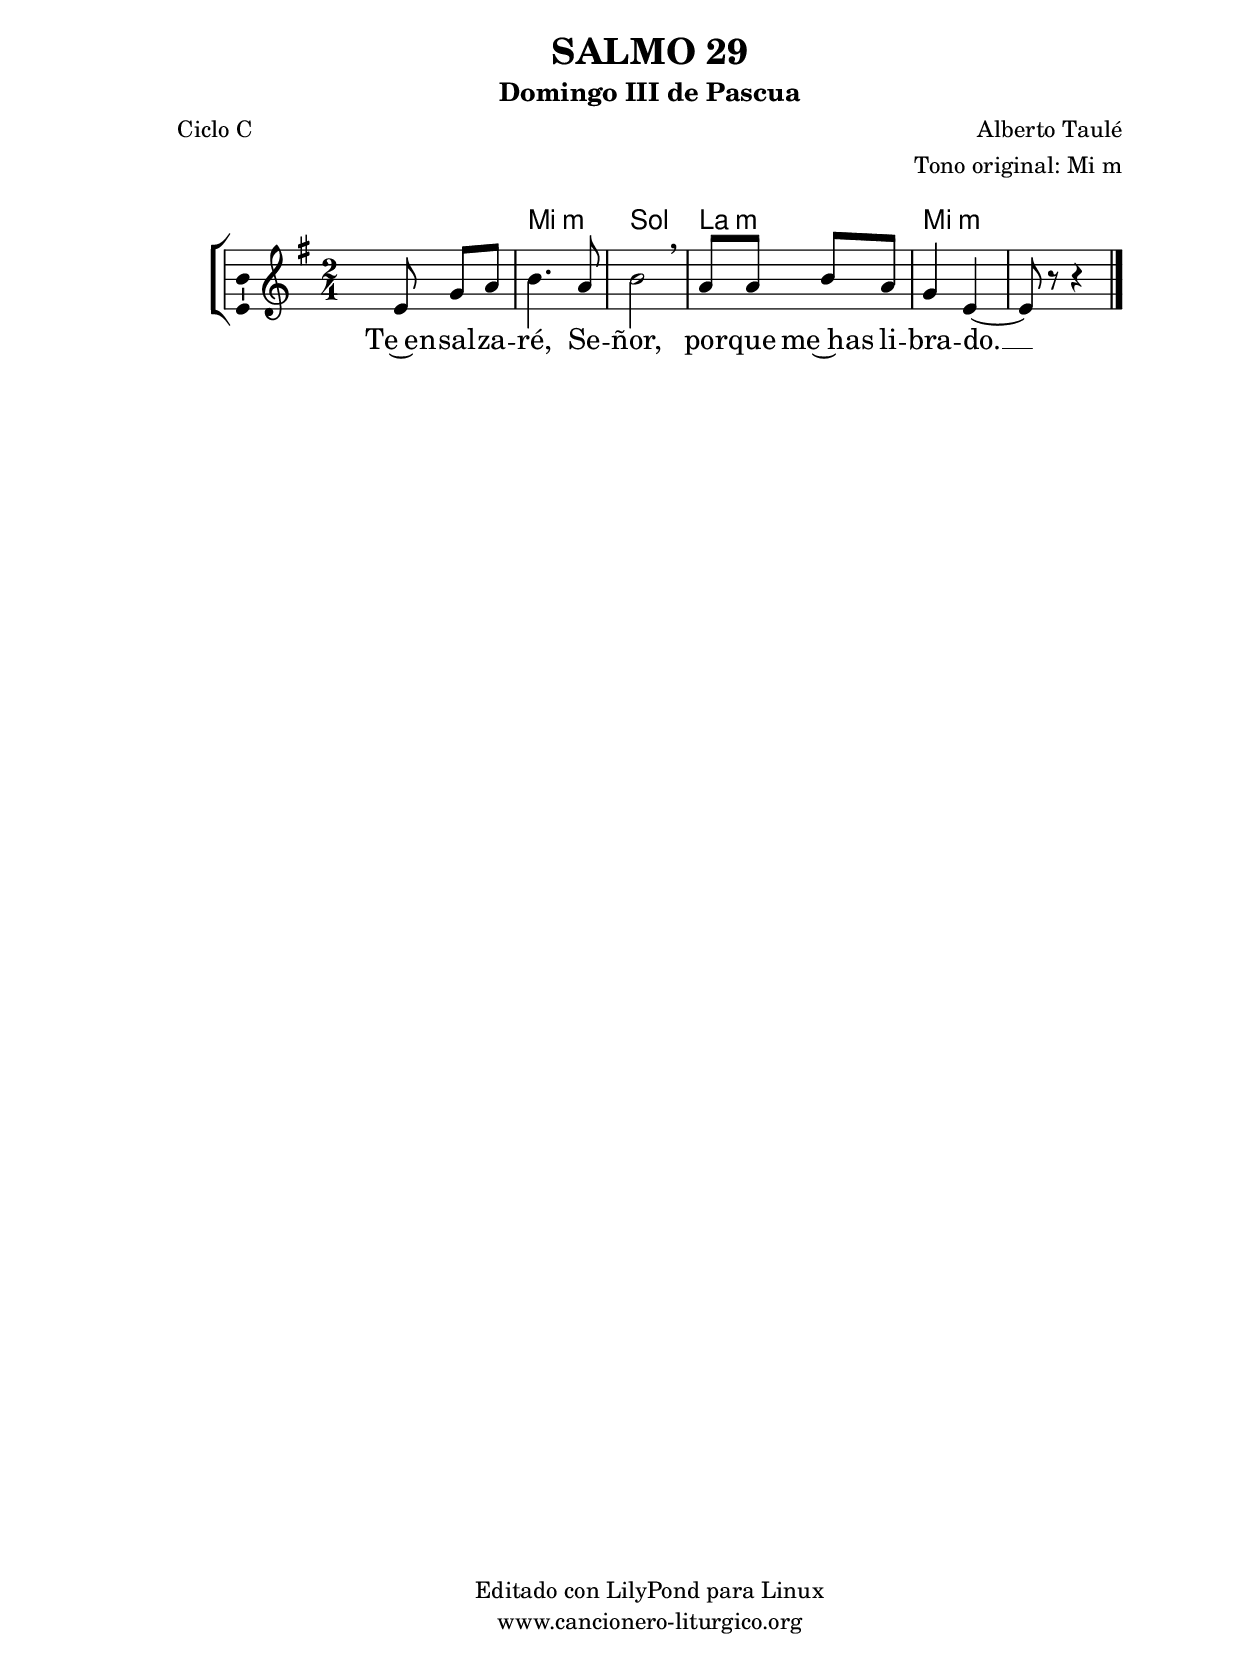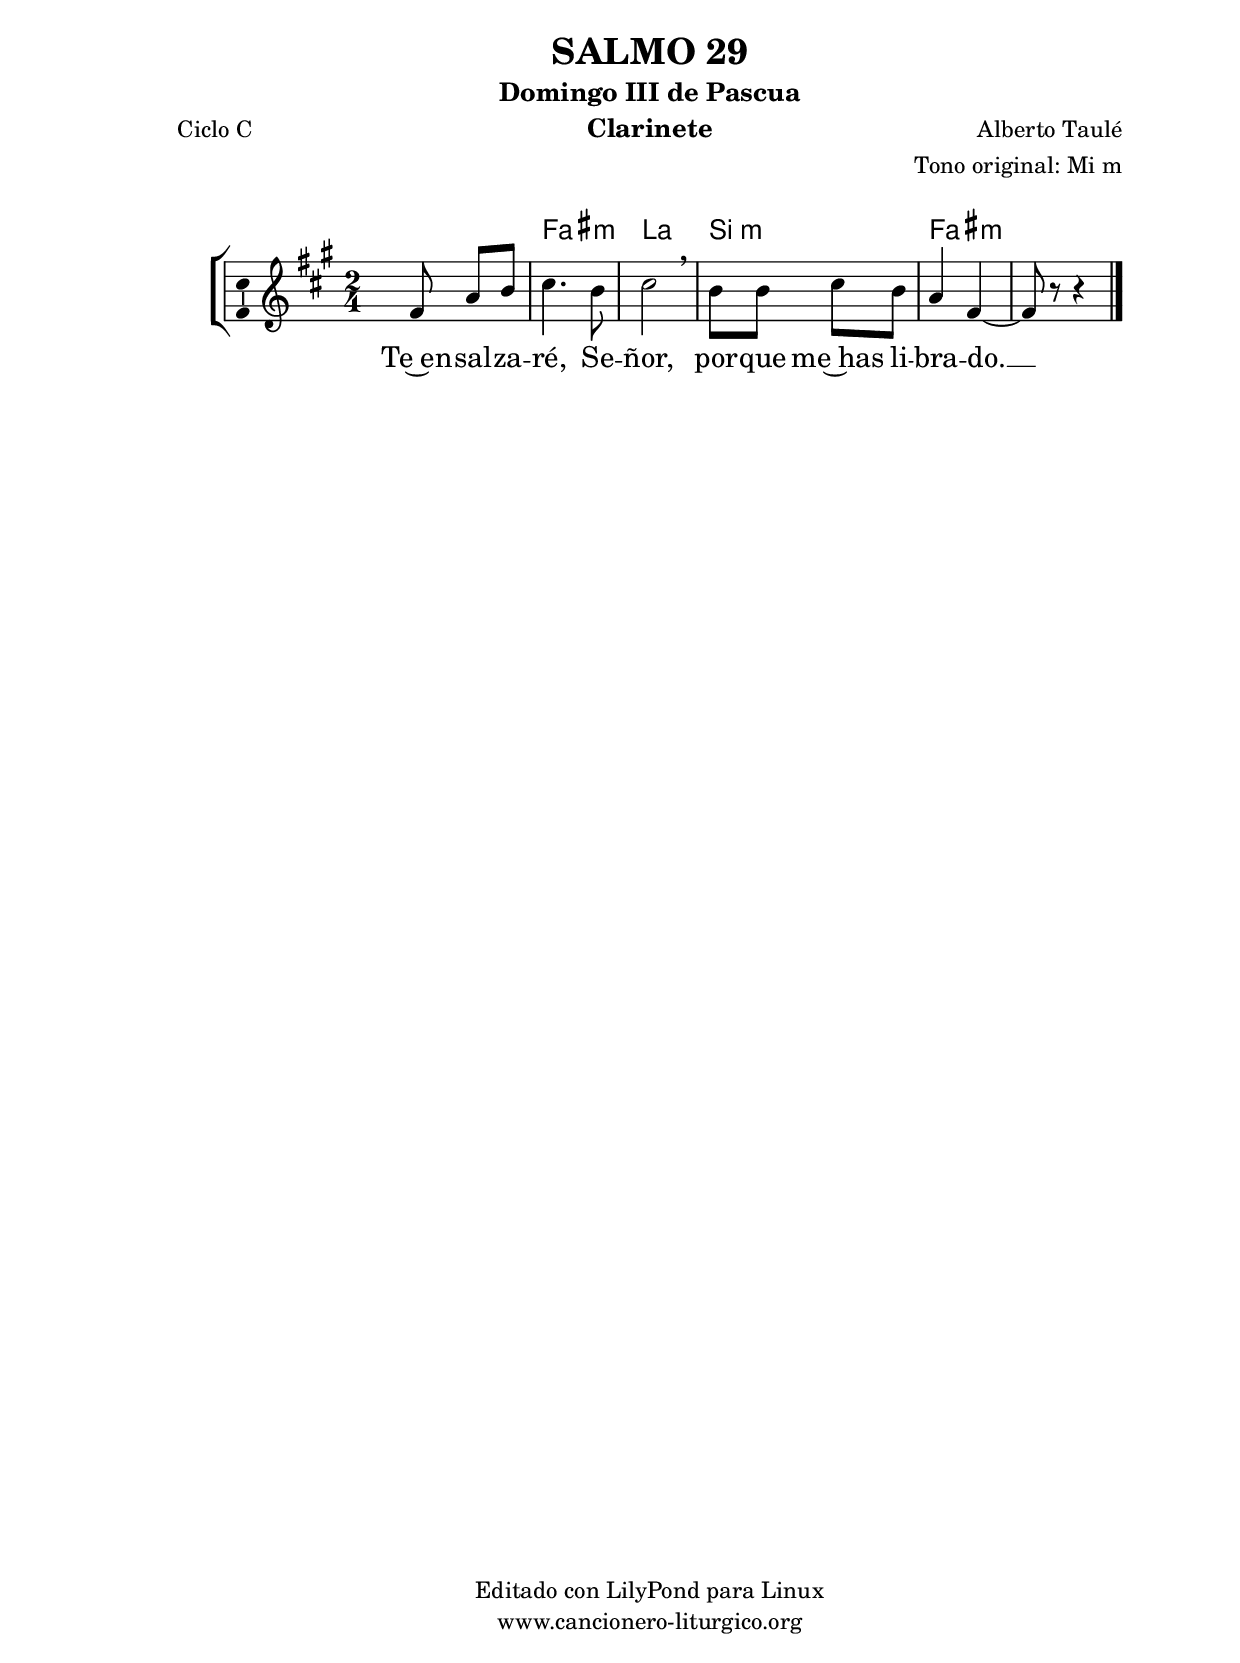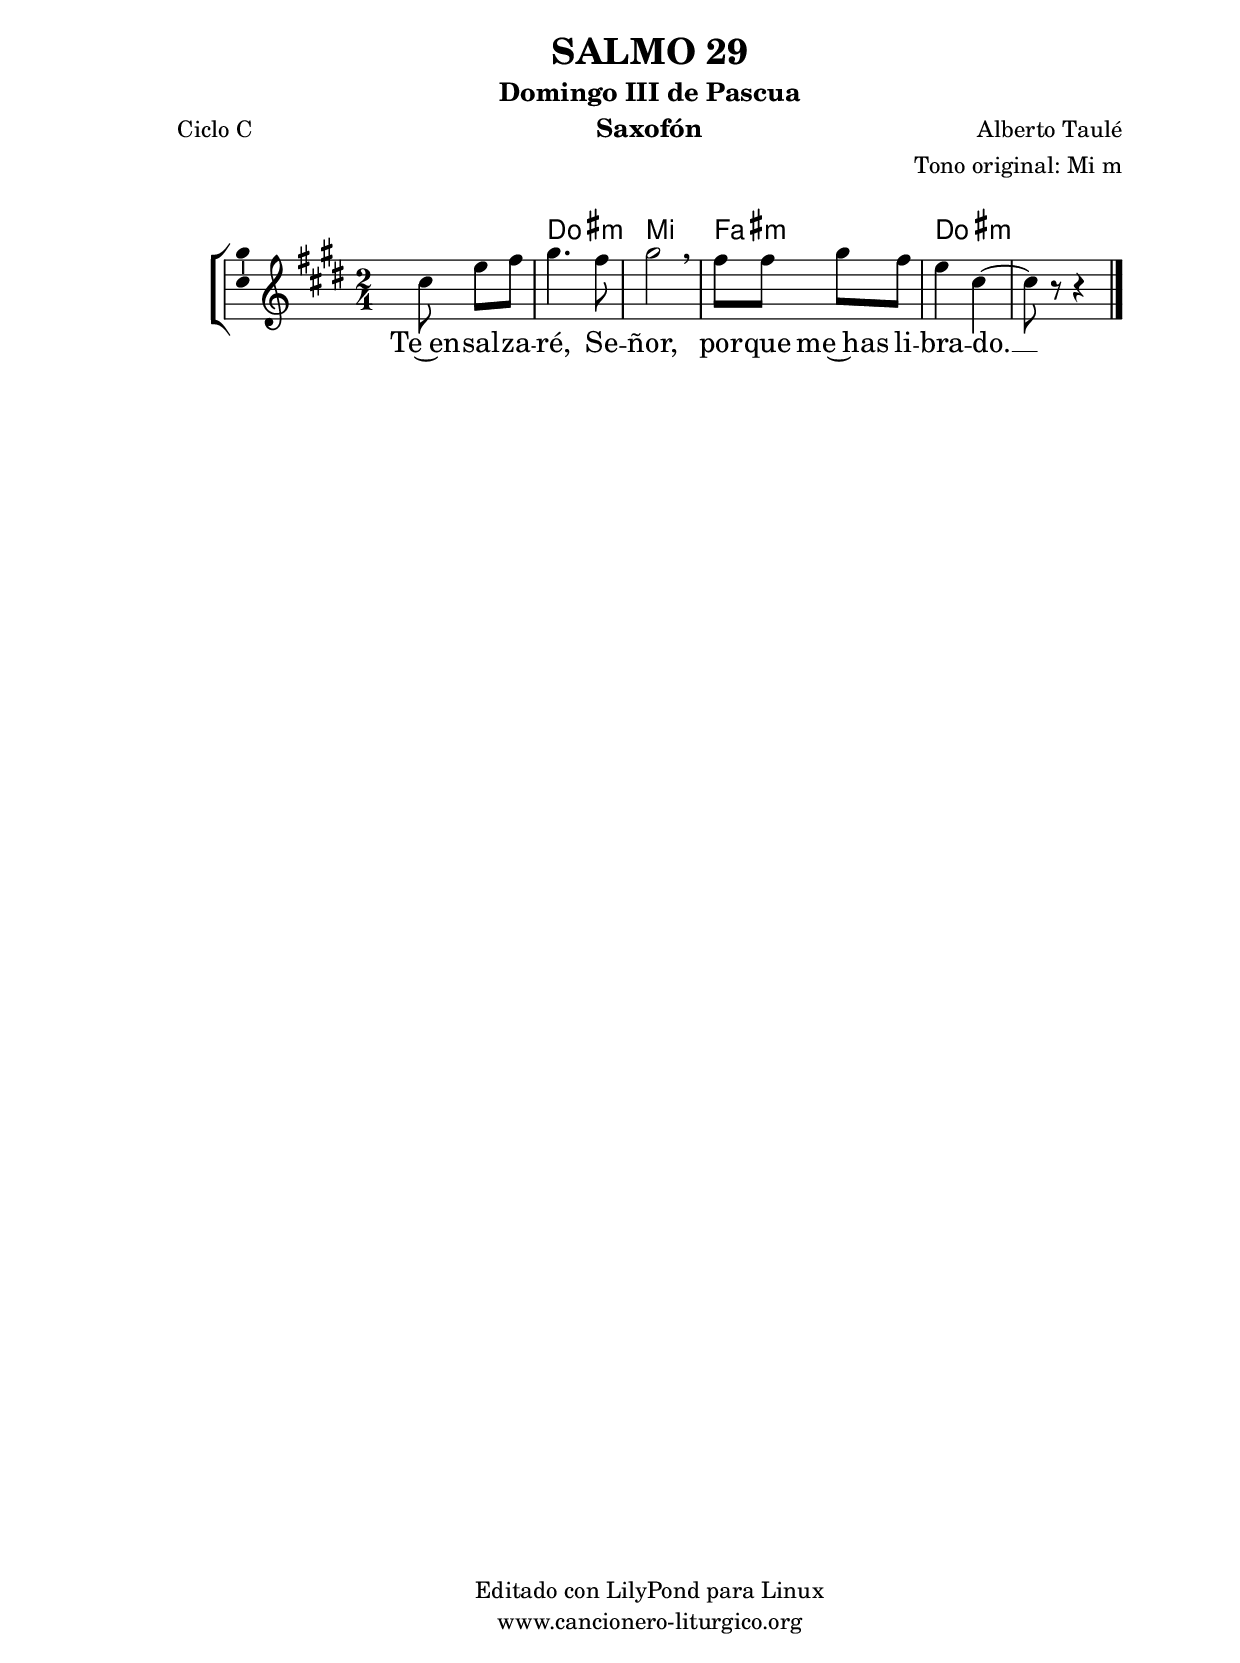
%
%para convertir .midi en .wav:
%timidity filename.midi -Ow -o finename.wav
%
%
%Para convertir de .wav a .mp3:
%lame -h -m j filename.wav
%
%
%para escuchar el midi:
%timidity nombrefichero.midi
%


%versión de lilypond para la que se ha escrito esta partitura:
\version "2.16.0"

	%Tamaño papel
	#(set-default-paper-size "a4")
	%Tamaño partitura
	#(set-global-staff-size 20)
	%No responde al pulsar sobre una nota
	#(ly:set-option 'point-and-click #f)

%parámetros del encabezamiento:
\header {
	title = "SALMO 29"
	subtitle = "Domingo III de Pascua"
	composer = "Alberto Taulé"
	poet = "Ciclo C"
	meter = ""
	arranger = "Tono original: Mi m"
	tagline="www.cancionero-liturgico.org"
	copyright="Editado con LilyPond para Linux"
	tiempo = "Pascua"
	usos = "Salmo"
	letra = "Te ensalzaré, Señor, porque me has librado."
	}

%parámetros asociados al papel:
\paper  {
	oddHeaderMarkup = \markup {\fill-line { \on-the-fly #not-first-page \fromproperty #'header:title \on-the-fly #not-first-page \fromproperty #'header:composer }}
	evenHeaderMarkup = \markup {\fill-line { \fromproperty #'header:composer \fromproperty #'header:title }}
	#(set-paper-size "a4")
	print-page-number = ##f
	first-page-number = 1
	print-first-page-number = ##f
%	head-separation = 3.0 \cm
	top-margin = 2.0 \cm
	bottom-margin = 0.5\cm
%%%	bottom-margin = -1.0\cm
	left-margin = 3.0 \cm
	line-width = 16.0 \cm 
	indent = 8\mm
	interscoreline = 2.\mm
	between-system-space = 15\mm
%	para que las partituras no llenen la hoja:
	ragged-bottom = ##t
%	idem para la última hoja:
	ragged-last-bottom = ##f
%	para que las partituras llenen el ancho del papel:
	ragged-last = ##f
	after-title-space = 2.5 \cm
%page-count=1
%system-count=8

	%Flexible Vertical Spacing
%	markup-markup-spacing =
%	#'((basic-distance . 15) (minimum-distance . 15) (padding . 3))
	markup-system-spacing =
	#'((basic-distance . 15) (minimum-distance . 15) (padding . 3))
	system-system-spacing =
	#'((basic-distance . 15) (minimum-distance . 15) (padding . 3))
	score-system-spacing =
	#'((basic-distance . 15) (minimum-distance . 15) (padding . 5))
%	top-system-spacing = % header
%	#'((basic-distance . 8) (minimum-distance . 0) (padding . 3))
%	top-markup-spacing =
%	#'((basic-distance . 20) (minimum-distance . 20) (padding . 3))
	last-bottom-spacing = % footer
	#'((basic-distance . 5) (minimum-distance . 5) (padding . 3))
%	score-markup-spacing =
%	#'((basic-distance . 16) (minimum-distance . 13) (padding . 3))

	}


%parámetros que afectan a toda la partitura:
global =  {
	%clave de sol (G):
	\clef G
	%armadura:
%	\transpose f a
	\key e \minor
	\tempo 4=90
	\set Score.tempoHideNote = ##t
	}


acordes = {
	\italianChords
	\chordmode {
%	\transpose f a
{

s2
e2:m g a:m e:m s

	}
	}
}

melodia = 
%	\transpose f a
{
	\relative c'{
	\time 2/4

s8 e8 g a
b4. a8
b2 \breathe
a8 a b a
g4 e~
e8 r8 r4

	\bar "|."
	}
	}


texto = \lyricmode {
Te~en -- sal -- za -- ré, Se -- ñor, por -- que me~has li -- bra -- do. __
	}


acordesStaff = \context ChordNames = acordesStaff <<
	\set chordChanges = ##t
	\acordes
	>>


vozStaff = \context Voice = vozStaff
\with {\consists "Ambitus_engraver"}
<<
%	\set Staff.instrumentName = ""
%	\set Staff.shortInstrumentName = ""
%	\set Staff.midiInstrument = #"clarinet"
%	\set Staff.midiInstrument = #"cello"
%	\set Staff.midiInstrument = #"flute"
	\set Staff.midiInstrument = #"electric guitar (jazz)"
%	\set Staff.midiInstrument = #"english horn"
%	\set Staff.midiInstrument = #"violin"
%	\set Staff.midiInstrument = #"glockenspiel"
	\set Staff.midiMinimumVolume = #0.7
	\set Staff.midiMaximumVolume = #0.9
	\global
	\melodia
	>>


textoStaff = \context Lyrics = textoStaff <<
	\lyricsto vozStaff \texto
	>>

\book {
	\score {
		\context ChoirStaff {
			\override StaffGroup.SystemStartBracket #'collapse-height = #1
			\override Score.SystemStartBar #'collapse-height = #1
			<<
			\acordesStaff
			\vozStaff
			\textoStaff
			>>
			}
		\layout {
	    		\context {
				\Lyrics
				\override LyricText #'font-size = #2
				}
	   		 \context {
				\Score
				%fontSize = #3
				\override StaffSymbol #'staff-space = #(magstep +3)
				%\override Beam #'thickness = #0.55
				%\override SpacingSpanner #'spacing-increment = #1.0
				%\override Slur #'height-limit = #1.5
				}
			}
		}
	\score {
		\unfoldRepeats
		\context ChoirStaff {
			<<
			\acordesStaff
			\vozStaff
			>>
			}
		\midi {
	  		\context {
	  			\Score
				tempoWholesPerMinute = #(ly:make-moment 70 4)
				}
			}
		}
	}

%Partitura para clarinete
#(define output-suffix "C")
\book {
	\header{
		instrument = "Clarinete"
		}
	\score {
		\context ChoirStaff {
			\override StaffGroup.SystemStartBracket #'collapse-height = #1
			\override Score.SystemStartBar #'collapse-height = #1
\transpose c d
			<<
			\acordesStaff
			\vozStaff
			\textoStaff
			>>
			}
		\layout {
	    		\context {
				\Lyrics
				\override LyricText #'font-size = #2
				}
	   		 \context {
				\Score
				%fontSize = #3
				\override StaffSymbol #'staff-space = #(magstep +3)
				%\override Beam #'thickness = #0.55
				%\override SpacingSpanner #'spacing-increment = #1.0
				%\override Slur #'height-limit = #1.5
				}
			}
		}
	}

%Partitura para saxofón
#(define output-suffix "S")
\book {
	\header{
		instrument = "Saxofón"
		}
	\score {
		\context ChoirStaff {
			\override StaffGroup.SystemStartBracket #'collapse-height = #1
			\override Score.SystemStartBar #'collapse-height = #1
\transpose c a
			<<
			\acordesStaff
			\vozStaff
			\textoStaff
			>>
			}
		\layout {
	    		\context {
				\Lyrics
				\override LyricText #'font-size = #2
				}
	   		 \context {
				\Score
				%fontSize = #3
				\override StaffSymbol #'staff-space = #(magstep +3)
				%\override Beam #'thickness = #0.55
				%\override SpacingSpanner #'spacing-increment = #1.0
				%\override Slur #'height-limit = #1.5
				}
			}
		}
	}

